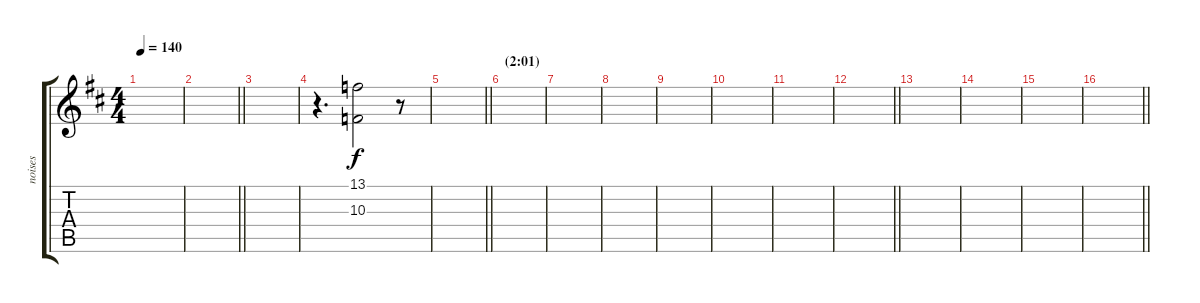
\track ("noises" "noises") {instrument reversecymbal}
\staff {score tabs}
\tuning (E4 B3 G3 D3 A2 E2) {hide}
\ts (4 4)
\tempo 140
\clef g2
\ks d
|
\barLineRight lightlight
|
|
r.4{d} (13.1 10.3).2 r.8 |
\barLineRight lightlight
|
\section ("" "(2:01)")
|
|
|
|
|
|
\barLineRight lightlight
|
|
|
|
\barLineRight lightlight
